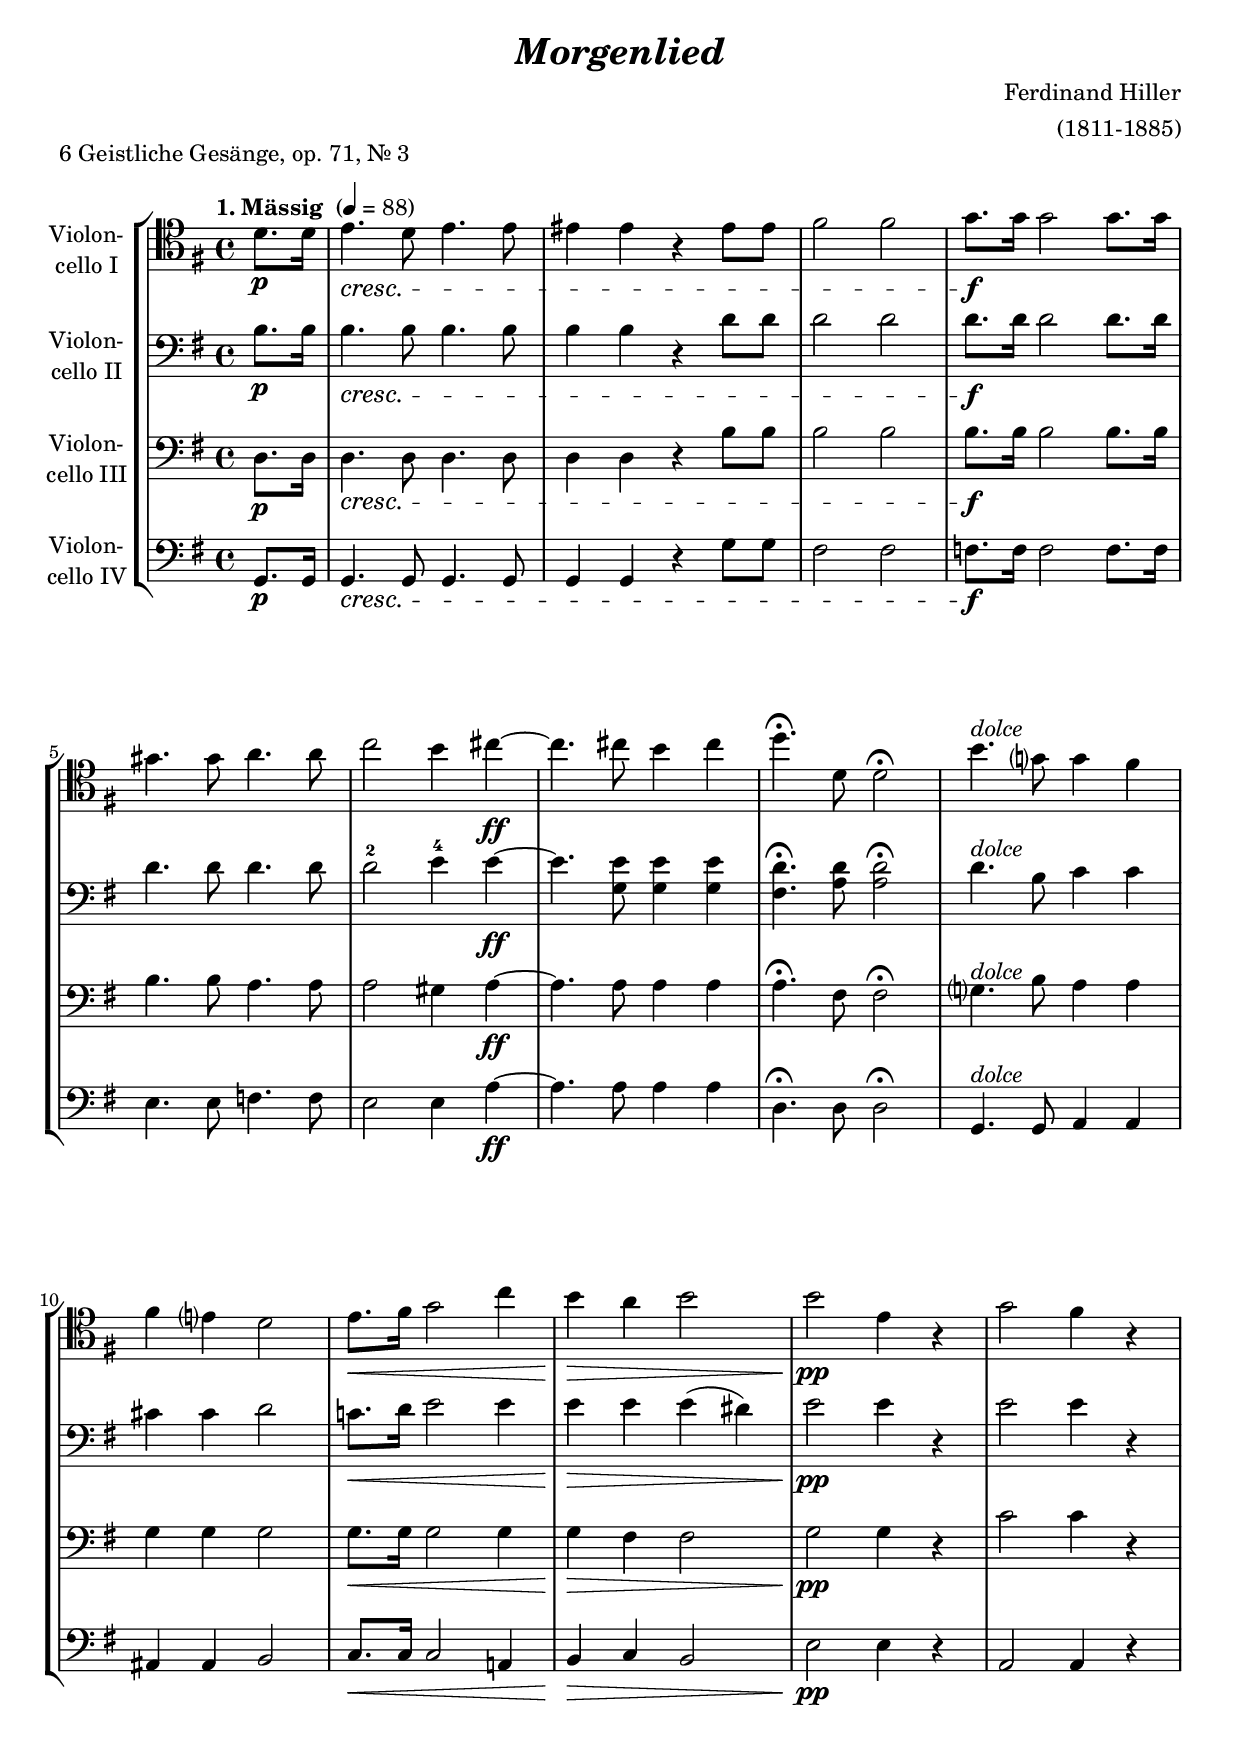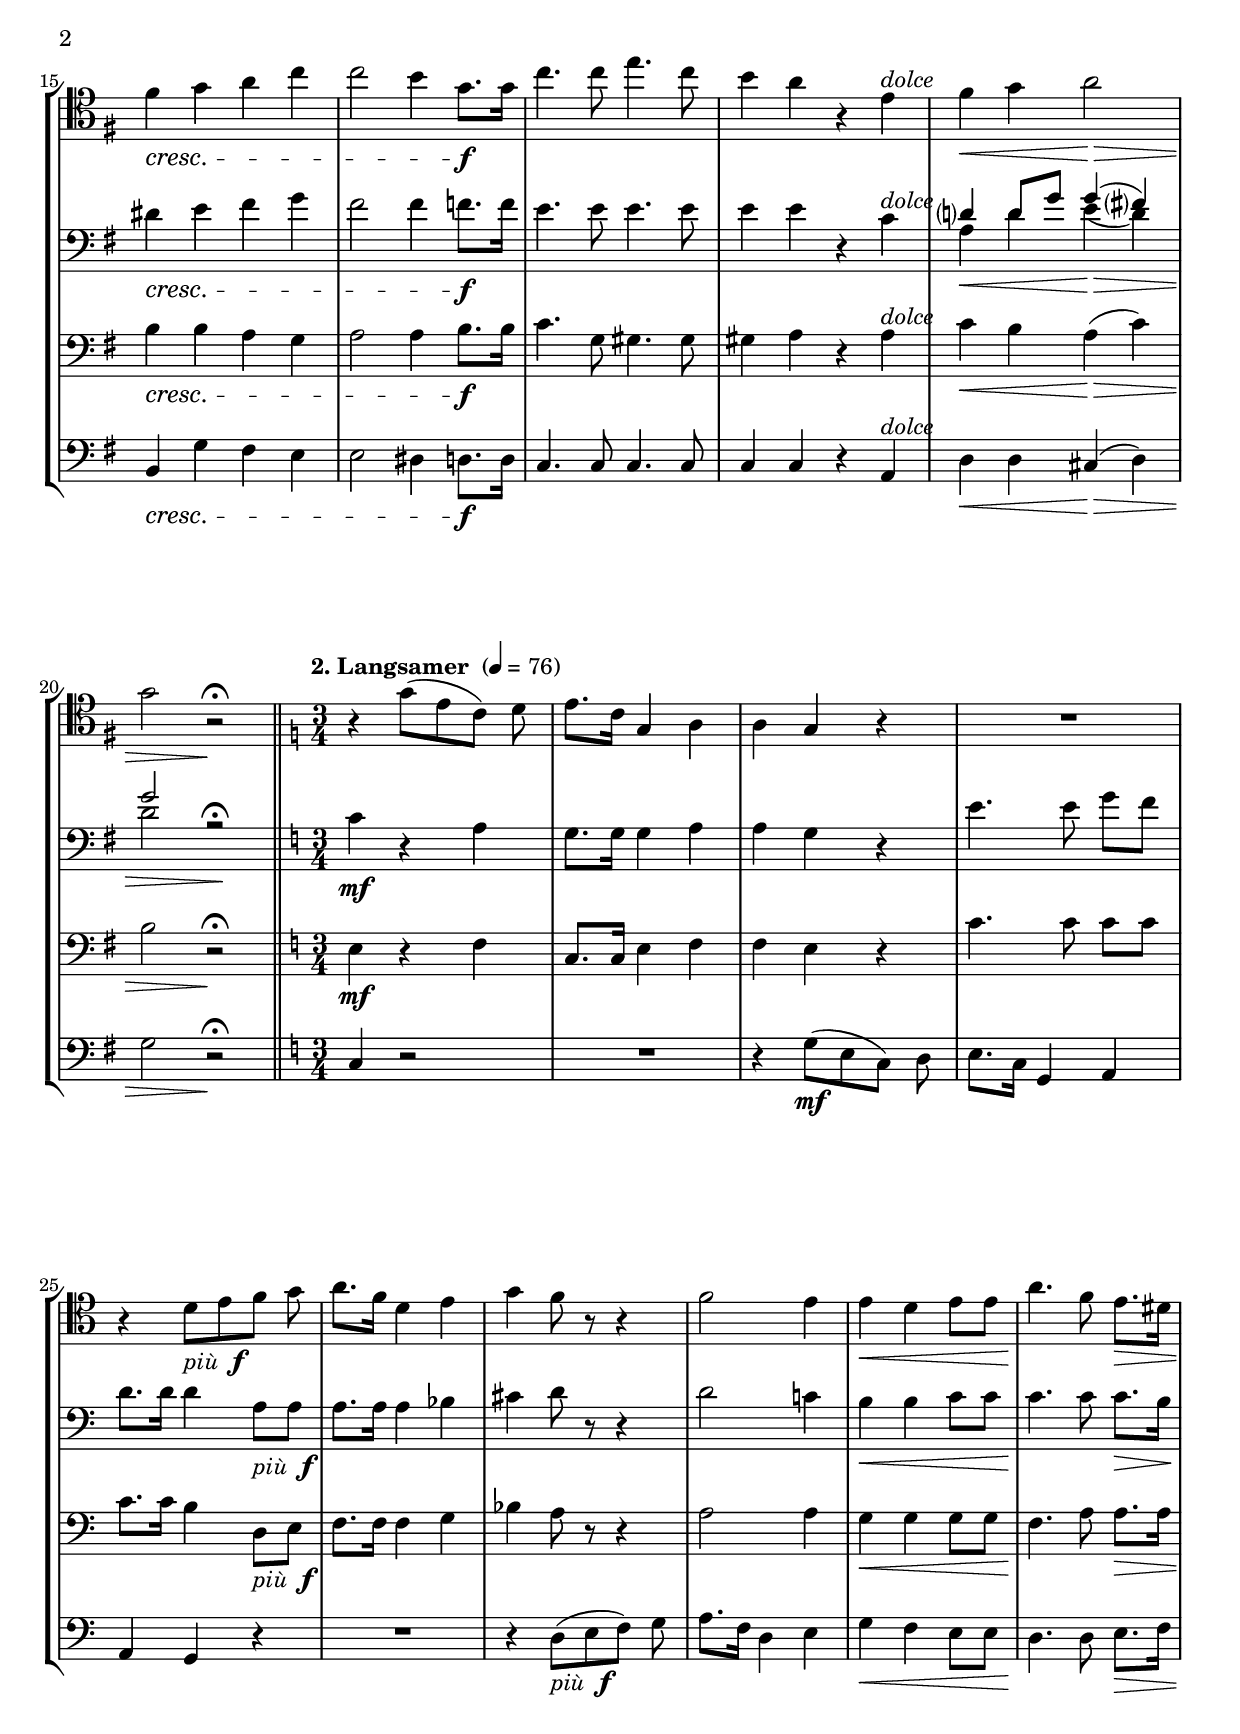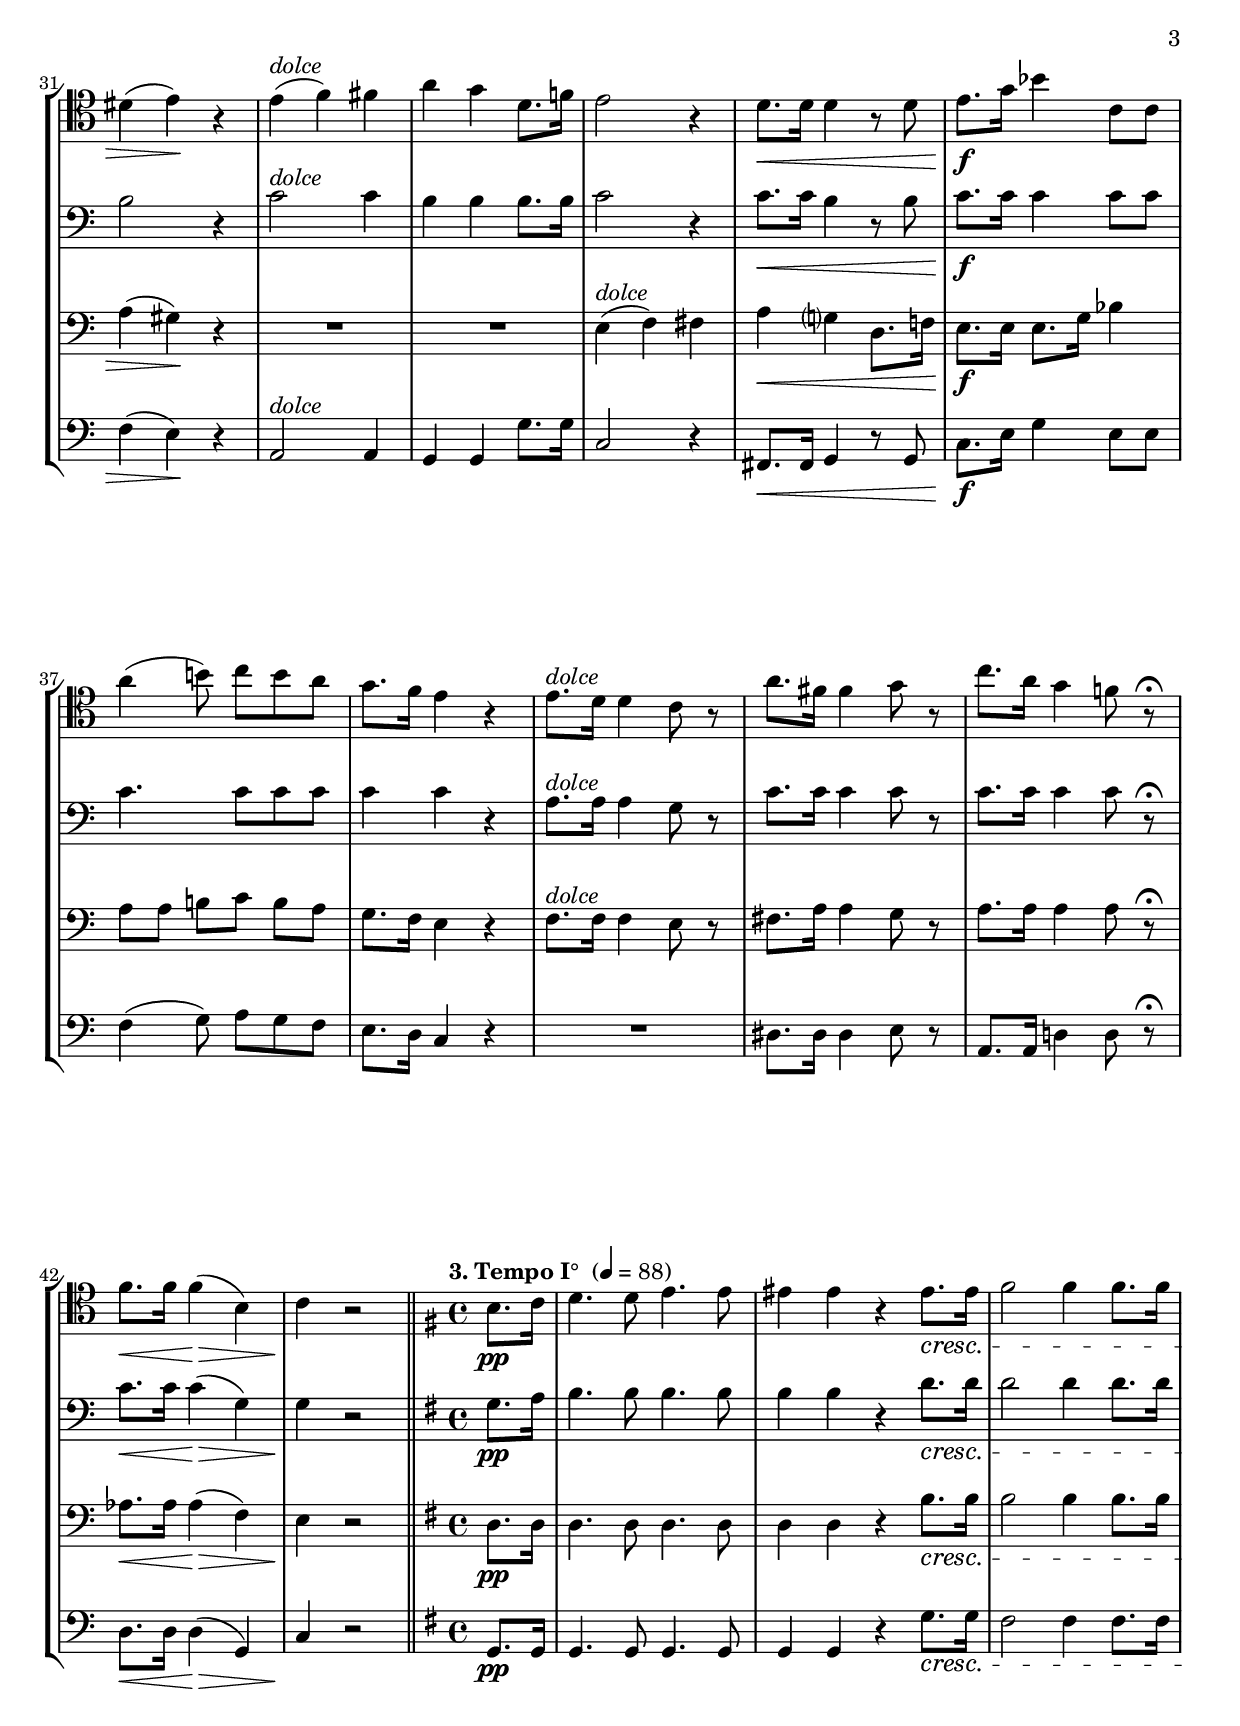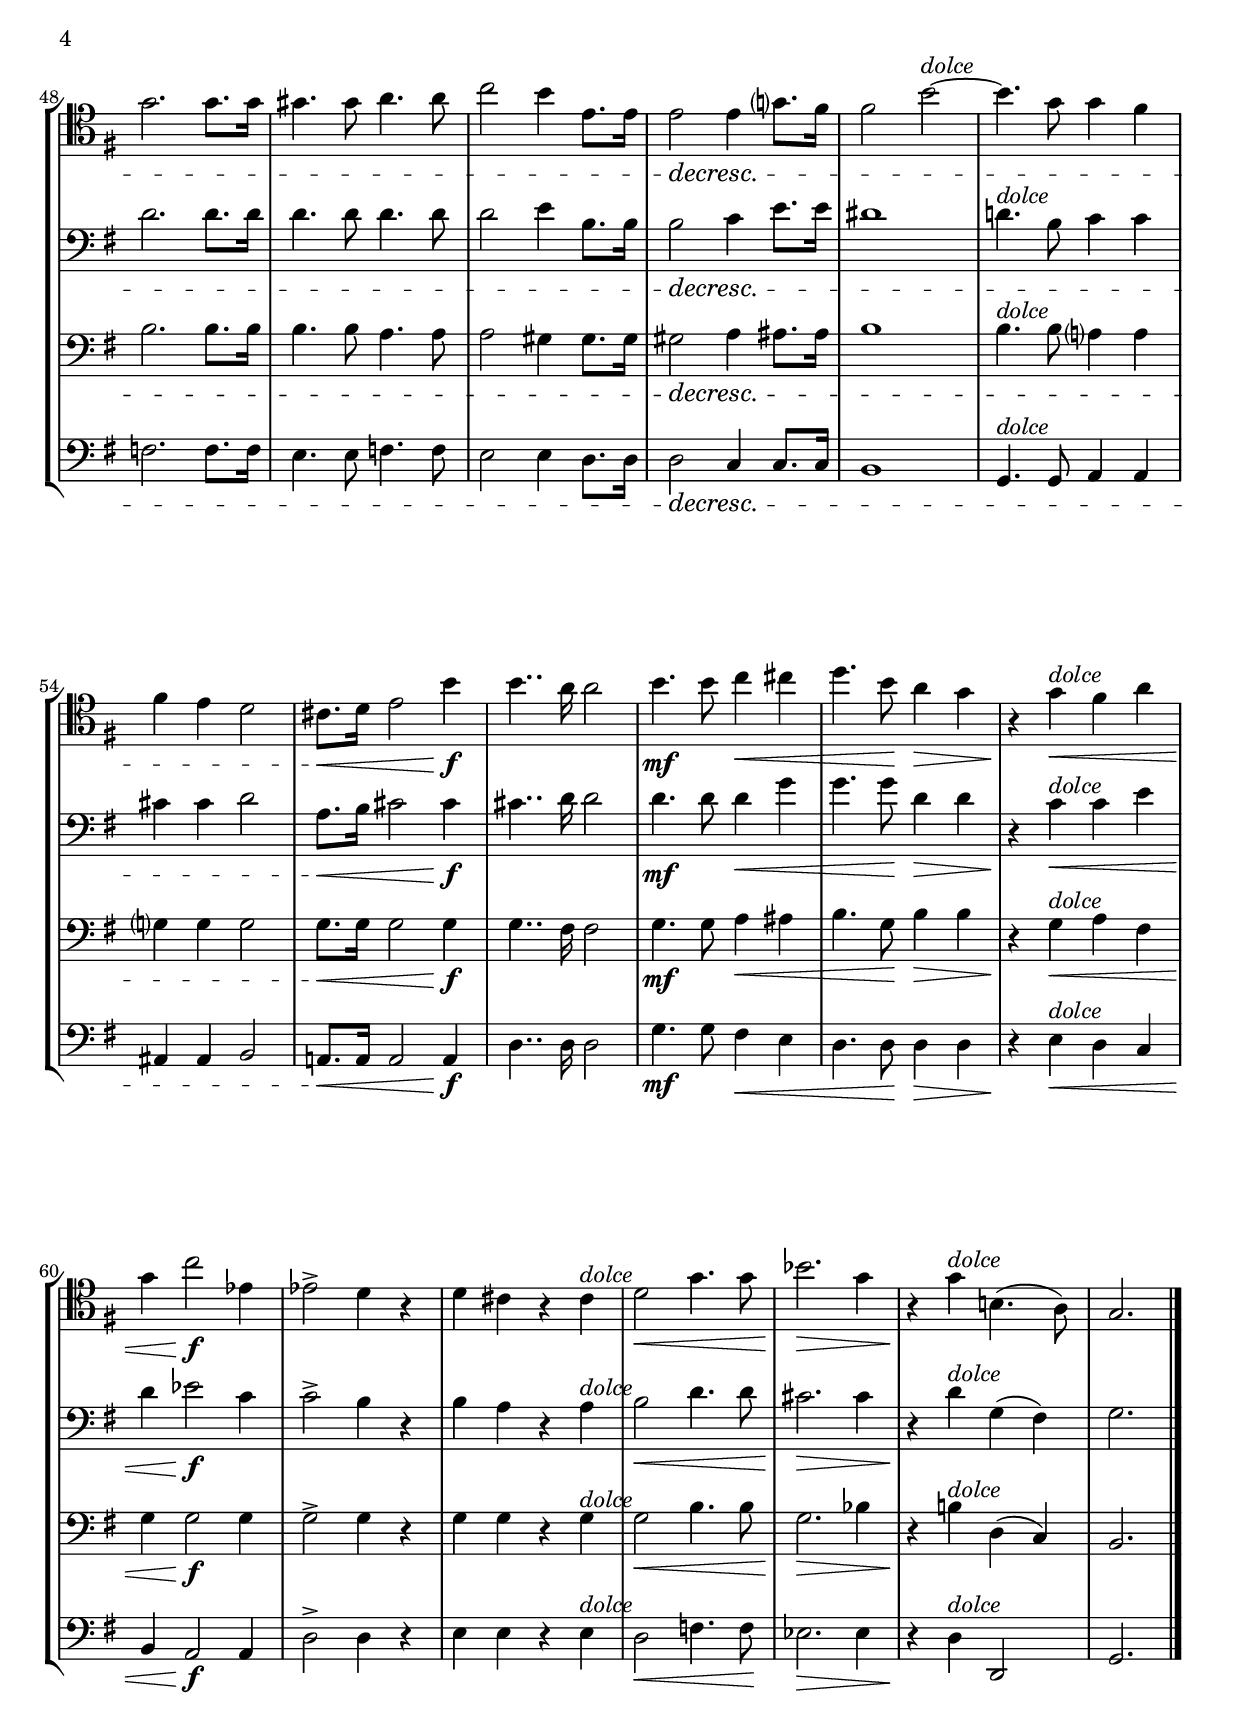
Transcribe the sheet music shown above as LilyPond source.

\version "2.18.2"
\include "deutsch.ly"
  
#(set-global-staff-size 20)

\header {
  title     = \markup \bold \italic "Morgenlied"
  composer  = "Ferdinand Hiller"
  arranger  = "(1811-1885)"
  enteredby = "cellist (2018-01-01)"
  piece     = "6 Geistliche Gesänge, op. 71, Nr. 3"
}

voiceconsts = {
  \key c \major
  \time 4/4
  \clef "bass"
%  \numericTimeSignature
  \compressFullBarRests
  % Set default beaming for all staves
% \set Timing.beamExceptions = #'()
% \set Timing.baseMoment     = #(ly:make-moment 1 4)
% \set Timing.beatStructure  = #'(1 1 1)
}

micl = "clarinet"
mifl = "flute"
miob = "oboe"
mifh = "french horn"
misx = "tenor sax"
mist = "string ensemble 1"
miba = "cello"

introa = {           \tempo "1. Mässig "    4=88 }
introb = { \bar "||" \tempo "2. Langsamer " 4=76 \key f \major \time 3/4 }
introc = { \bar "||" \tempo "3. Tempo I° "  4=88 \key c \major \time 4/4 }

dolc = \markup \italic "dolce"
piuf = \markup { \italic "più " \dynamic f }

va = \relative c'' {
  \voiceconsts
  \clef "tenor"
  
  \introa
  \partial 4 g8.\p g16
  a4.\cresc g8 a4. a8
  ais4 ais r ais8 ais
  h2 h

  c8.\f c16 c2 c8. c16
  cis4. cis8 d4. d8
  f2 e4 fis~\ff

  fis4. fis8 e4 fis
  g4.\fermata g,8 g2\fermata
  e'4.^\dolc c?8 c4 h
  h a? g2

  a8.\< h16 c2 f4
  e\!\> d e2
  e\!\pp a,4 r
  c2 h4 r
  h\cresc c d f

  f2 e4 c8.\f c16
  f4. f8 a4. f8
  e4 d r a^\dolc
  h\< c d2\!\>
  c r\fermata\!

  \introb
  r4 c8[( a f)] g
  a8. f16 c4 d
  d c r
  R2.

  r4 g'8[_\piuf a b] c
  d8. b16 g4 a
  c b8 r r4
  b2 a4

  a\< g a8 a
  d4.\! b8 a8.\> gis16
  gis4( a)\! r
  a(^\dolc b) h
  d c g8. b!16

  a2 r4
  g8.\< g16 g4 r8 g
  a8.\!\f c16 es4 f,8 f
  d'4( e!8) f[ e d]

  c8. b16 a4 r
  a8.^\dolc g16 g4 f8 r
  d'8. h16 h4 c8 r
  f8. d16 c4 b!8 r\fermata
  b8.\< b16 b4(\!\> e,)

  f\! r2
  \introc
  \partial 4 e8.\pp f16
  g4. g8 a4. a8
  ais4 ais r ais8.\cresc ais16
  h2 h4 h8. h16

  c2. c8. c16
  cis4. cis8 d4. d8
  f2 e4 a,8. a16
  a2\decresc a4 c?8. h16
  h2 e~^\dolc

  e4. c8 c4 h
  h a g2
  fis8.\< g16 a2 e'4\!\f
  e4.. d16 d2

  e4.\mf e8 f4\< fis
  g4. e8\! d4\> c
  r\! c^\dolc\< h d
  c f2\!\f as,4
  as2-> g4 r

  g fis r fis^\dolc
  g2\< c4. c8
  es2.\!\> c4
  r\! c^\dolc e,!4.( d8)
  c2. \bar "|."
}

vb = \relative c' {
  \voiceconsts

  \introa
  \partial 4 e8.\p e16
  e4.\cresc e8 e4. e8
  e4 e r g8 g
  g2 g

  g8.\f g16 g2 g8. g16
  g4. g8 g4. g8
  g2-2 a4-4 a~\ff

  a4. <c, a'>8 <c a'>4 <c a'>
  <h g'>4.\fermata <d g>8 <d g>2\fermata
  g4.^\dolc e8 f4 f
  fis fis g2

  f!8.\< g16 a2 a4
  a\!\> a a( gis)
  a2\!\pp a4 r
  a2 a4 r
  gis\cresc a h c

  h2 h4 b8.\f b16
  a4. a8 a4. a8
  a4 a r f^\dolc
  << {
    g? g8 c c4( h?)
    c2 r\fermata
  } \\ {
    d,4\< g a(\!\> g)
    g2 s\!
  } >>

  \introb
  f4\mf r d
  c8. c16 c4 d
  d c r
  a'4. a8 c[ b]

  g8. g16 g4 d8_\piuf d
  d8. d16 d4 es
  fis g8 r r4
  g2 f!4

  e\< e f8 f
  f4.\! f8 f8.\> e16
  e2\! r4
  f2^\dolc f4
  e e e8. e16

  f2 r4
  f8.\< f16 e4 r8 e
  f8.\!\f f16 f4 f8 f
  f4. f8 f f

  f4 f r
  d8.^\dolc d16 d4 c8 r
  f8. f16 f4 f8 r
  f8. f16 f4 f8 r\fermata
  f8.\< f16 f4(\!\> c)

  c\! r2
  \introc
  \partial 4 c8.\pp d16
  e4. e8 e4. e8
  e4 e r g8.\cresc g16
  g2 g4 g8. g16

  g2. g8. g16
  g4. g8 g4. g8
  g2 a4 e8. e16
  e2\decresc f4 a8. a16
  gis1

  g!4.^\dolc e8 f4 f
  fis4 fis g2
  d8.\< e16 fis2 fis4\!\f
  fis4.. g16 g2

  g4.\mf g8 g4\< c
  c4. c8\! g4\> g
  r\! f^\dolc\< f a
  g as2\!\f f4
  f2-> e4 r

  e d r d^\dolc
  e2\< g4. g8
  fis2.\!\> fis4
  r\! g^\dolc c,( h)
  c2. \bar "|."
}

vc = \relative c' {
  \voiceconsts

  \introa
  \partial 4 g8.\p g16
  g4.\cresc g8 g4. g8
  g4 g r e'8 e
  e2 e

  e8.\f e16 e2 e8. e16
  e4. e8 d4. d8
  d2 cis4 d~\ff

  d4. d8 d4 d
  d4.\fermata h8 h2\fermata
  c?4.^\dolc e8 d4 d
  c c c2

  c8.\< c16 c2 c4
  c\!\> h h2
  c\!\pp c4 r
  f2 f4 r
  e\cresc e d c

  d2 d4 e8.\f e16
  f4. c8 cis4. cis8
  cis4 d r d^\dolc
  f\< e d(\!\> f)
  e2 r\!\fermata

  \introb

  a,4\mf r b
  f8. f16 a4 b
  b a r
  f'4. f8 f[ f]

  f8. f16 e4 g,8_\piuf a
  b8. b16 b4 c
  es d8 r r4
  d2 d4

  c4\< c c8 c
  b4.\! d8 d8.\> d16
  d4( cis)\! r
  R2.*2

  a4(^\dolc b) h
  d\< c? g8. b!16
  a8.\!\f a16 a8. c16 es4
  d8 d e![ f] e d

  c8. b16 a4 r
  b8.^\dolc b16 b4 a8 r
  h8. d16 d4 c8 r
  d8. d16 d4 d8 r\fermata
  des8.\< des16 des4(\!\> b)

  a\! r2
  \introc
  \partial 4 g8.\pp g16
  g4. g8 g4. g8
  g4 g r e'8.\cresc e16
  e2 e4 e8. e16

  e2. e8. e16
  e4. e8 d4. d8
  d2 cis4 cis8. cis16
  cis2\decresc d4 dis8. dis16
  e1

  e4.^\dolc e8 d?4 d
  c? c c2
  c8.\< c16 c2 c4\!\f
  c4.. h16 h2

  c4.\mf c8 d4\< dis
  e4. c8\! e4\> e
  r\! c^\dolc\< d h
  c c2\!\f c4
  c2-> c4 r

  c c r c^\dolc
  c2\< e4. e8
  c2.\!\> es4
  r\! e!^\dolc g,( f)
  e2. \bar "|."
}

vd = \relative c {
  \voiceconsts

  \introa
  \partial 4 c8.\p c16
  c4.\cresc c8 c4. c8
  c4 c r c'8 c
  h2 h

  b8.\f b16 b2 b8. b16
  a4. a8 b4. b8
  a2 a4 d~\ff

  d4. d8 d4 d
  g,4.\fermata g8 g2\fermata
  c,4.^\dolc c8 d4 d
  dis dis e2

  f8.\< f16 f2 d!4
  e\!\> f e2
  a\!\pp a4 r
  d,2 d4 r
  e\cresc c' h a

  a2 gis4 g8.\f g16

  f4. f8 f4. f8
  f4 f r d^\dolc
  g\< g fis(\!\> g)
  c2 r\!\fermata

  \introb
  f,4 r2
  R2.
  r4 c'8[(\mf a f)] g
  a8. f16 c4 d

  d c r
  R2.
  r4 g'8[(_\piuf a b)] c
  d8. b16 g4 a

  c4\< b a8 a
  g4.\! g8 a8.\> b16
  b4( a)\! r
  d,2^\dolc d4
  c c c'8. c16

  f,2 r4
  h,8.\< h16 c4 r8 c
  f8.\!\f a16 c4 a8 a
  b4( c8) d[ c b]

  a8. g16 f4 r
  R2.
  gis8. gis16 gis4 a8 r
  d,8. d16 g!4 g8 r\fermata
  g8.\< g16 g4(\!\> c,)

  f\! r2
  \introc
  \partial 4 c8.\pp c16
  c4. c8 c4. c8
  c4 c r c'8.\cresc c16
  h2 h4 h8. h16

  b2. b8. b16
  a4. a8 b4. b8
  a2 a4 g8. g16
  g2\decresc f4 f8. f16
  e1

  c4.^\dolc c8 d4 d
  dis dis e2
  d!8.\< d16 d2 d4\!\f
  g4.. g16 g2

  c4.\mf c8 h4\< a
  g4. g8\! g4\> g
  r\! a^\dolc\< g f
  e d2\!\f d4
  g2-> g4 r

  a a r a^\dolc
  g2\< b4. b8\!
  as2.\> as4
  r\! g^\dolc g,2
  c2. \bar "|."
}


music = \new StaffGroup <<
      \new Staff {
	\set Staff.midiInstrument = \miba
	\set Staff.instrumentName = \markup \center-column { "Violon-" "cello I" }
	\transpose c g, { \va }
      }

      \new Staff {
	\set Staff.midiInstrument = \miba
	\set Staff.instrumentName = \markup \center-column { "Violon-" "cello II" }
	\transpose c g, { \vb }
      }

      \new Staff {
	\set Staff.midiInstrument = \miba
	\set Staff.instrumentName = \markup \center-column { "Violon-" "cello III" }
	\transpose c g, { \vc }
      }

      \new Staff {
	\set Staff.midiInstrument = \miba
	\set Staff.instrumentName = \markup \center-column { "Violon-" "cello IV" }
	\transpose c g, { \vd }
      }
>>

\book {
  \score {
    \music
    \layout {}
  }

  \score {
    \unfoldRepeats \music

    \midi {
      \context {
        \Score
      }
    }
  }
}
